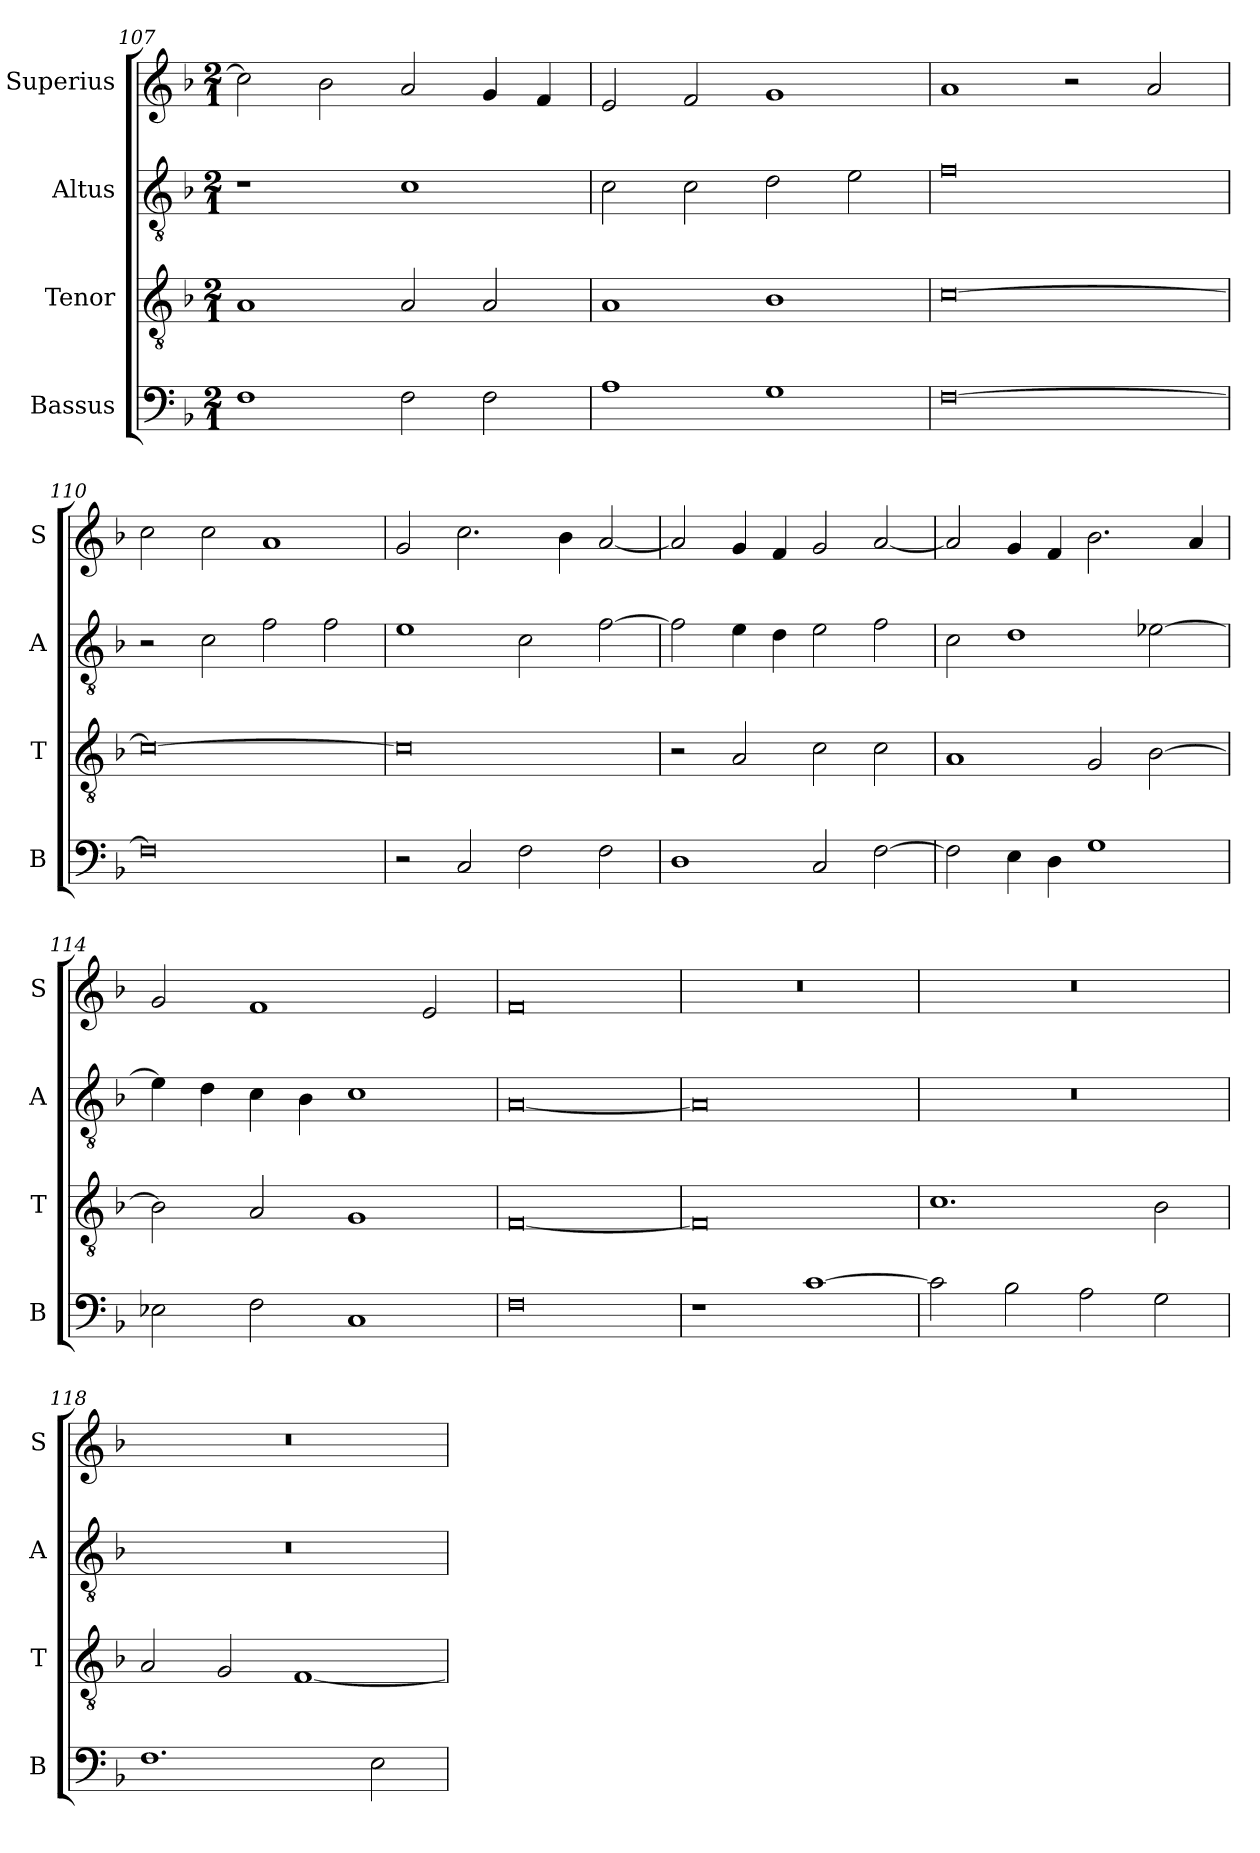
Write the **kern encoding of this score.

**kern	**kern	**kern	**kern
*part4	*part3	*part2	*part1
*staff4	*staff3	*staff2	*staff1
*I"Bassus	*I"Tenor	*I"Altus	*I"Superius
*I'B	*I'T	*I'A	*I'S
*clefF4	*clefGv2	*clefGv2	*clefG2
*k[b-]	*k[b-]	*k[b-]	*k[b-]
*F:	*F:	*F:	*F:
*M2/1	*M2/1	*M2/1	*M2/1
=107	=107	=107	=107
1F	1A	1r	2cc]
.	.	.	2b-
2F	2A	1c	2a
2F	2A	.	4g
.	.	.	4f
=108	=108	=108	=108
1A	1A	2c	2e
.	.	2c	2f
1G	1B-	2d	1g
.	.	2e	.
=109	=109	=109	=109
[0F	[0c	0f	1a
.	.	.	2r
.	.	.	2a
=110	=110	=110	=110
0F]	0c_	2r	2cc
.	.	2c	2cc
.	.	2f	1a
.	.	2f	.
=111	=111	=111	=111
2r	0c]	1e	2g
2C	.	.	2.cc
2F	.	2c	.
.	.	.	4b-
2F	.	[2f	[2a
=112	=112	=112	=112
1D	2r	2f]	2a]
.	2A	4e	4g
.	.	4d	4f
2C	2c	2e	2g
[2F	2c	2f	[2a
=113	=113	=113	=113
2F]	1A	2c	2a]
4E	.	1d	4g
4D	.	.	4f
1G	2G	.	2.b-
.	[2B-	[2e-X	.
.	.	.	4a
=114	=114	=114	=114
2E-X	2B-]	4e-]	2g
.	.	4d	.
2F	2A	4c	1f
.	.	4B-	.
1C	1G	1c	.
.	.	.	2e
=115	=115	=115	=115
0F	[0F	[0A	0f
=116	=116	=116	=116
1r	0F]	0A]	0r
[1c	.	.	.
=117	=117	=117	=117
2c]	1.c	0r	0r
2B-	.	.	.
2A	.	.	.
2G	2B-	.	.
=118	=118	=118	=118
1.F	2A	0r	0r
.	2G	.	.
.	[1F	.	.
2E	.	.	.
=	=	=	=
*-	*-	*-	*-
